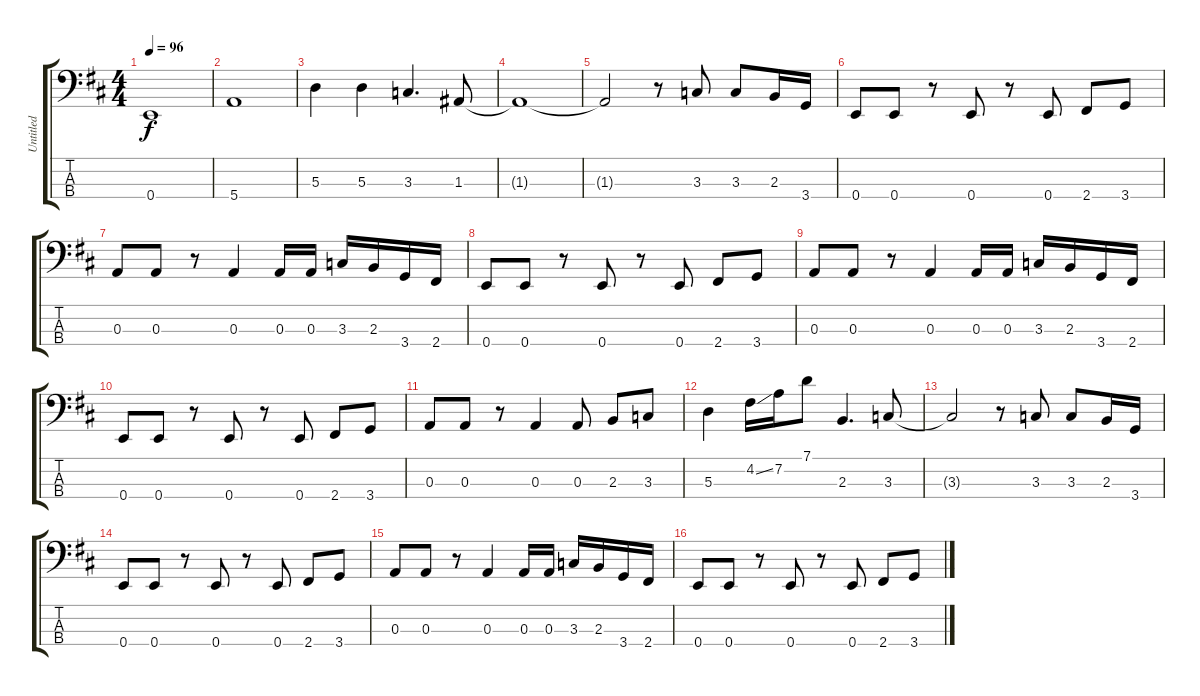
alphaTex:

\track ("Untitled" "Untitled") {instrument electricbassfinger}
\staff {score tabs}
\tuning (G2 D2 A1 E1) {hide}
\ts (4 4)
\tempo 96
\clef f4
\ks d
0.4.1{dy f} |
5.4.1 |
5.3.4 5.3.4 3.3.4{d} 1.3.8 |
1.3{t}.1 |
1.3{t}.2 r.8 3.3.8 3.3.8 2.3.16 3.4.16 |
0.4.8 0.4.8 r.8 0.4.8 r.8 0.4.8 2.4.8 3.4.8 |
0.3.8 0.3.8 r.8 0.3.4 0.3.16 0.3.16 3.3.16 2.3.16 3.4.16 2.4.16 |
0.4.8 0.4.8 r.8 0.4.8 r.8 0.4.8 2.4.8 3.4.8 |
0.3.8 0.3.8 r.8 0.3.4 0.3.16 0.3.16 3.3.16 2.3.16 3.4.16 2.4.16 |
0.4.8 0.4.8 r.8 0.4.8 r.8 0.4.8 2.4.8 3.4.8 |
0.3.8 0.3.8 r.8 0.3.4 0.3.8 2.3.8 3.3.8 |
5.3.4 4.2{ss}.16 7.2.16 7.1.8 2.3.4{d} 3.3.8 |
3.3{t}.2 r.8 3.3.8 3.3.8 2.3.16 3.4.16 |
0.4.8 0.4.8 r.8 0.4.8 r.8 0.4.8 2.4.8 3.4.8 |
0.3.8 0.3.8 r.8 0.3.4 0.3.16 0.3.16 3.3.16 2.3.16 3.4.16 2.4.16 |
0.4.8 0.4.8 r.8 0.4.8 r.8 0.4.8 2.4.8 3.4.8
